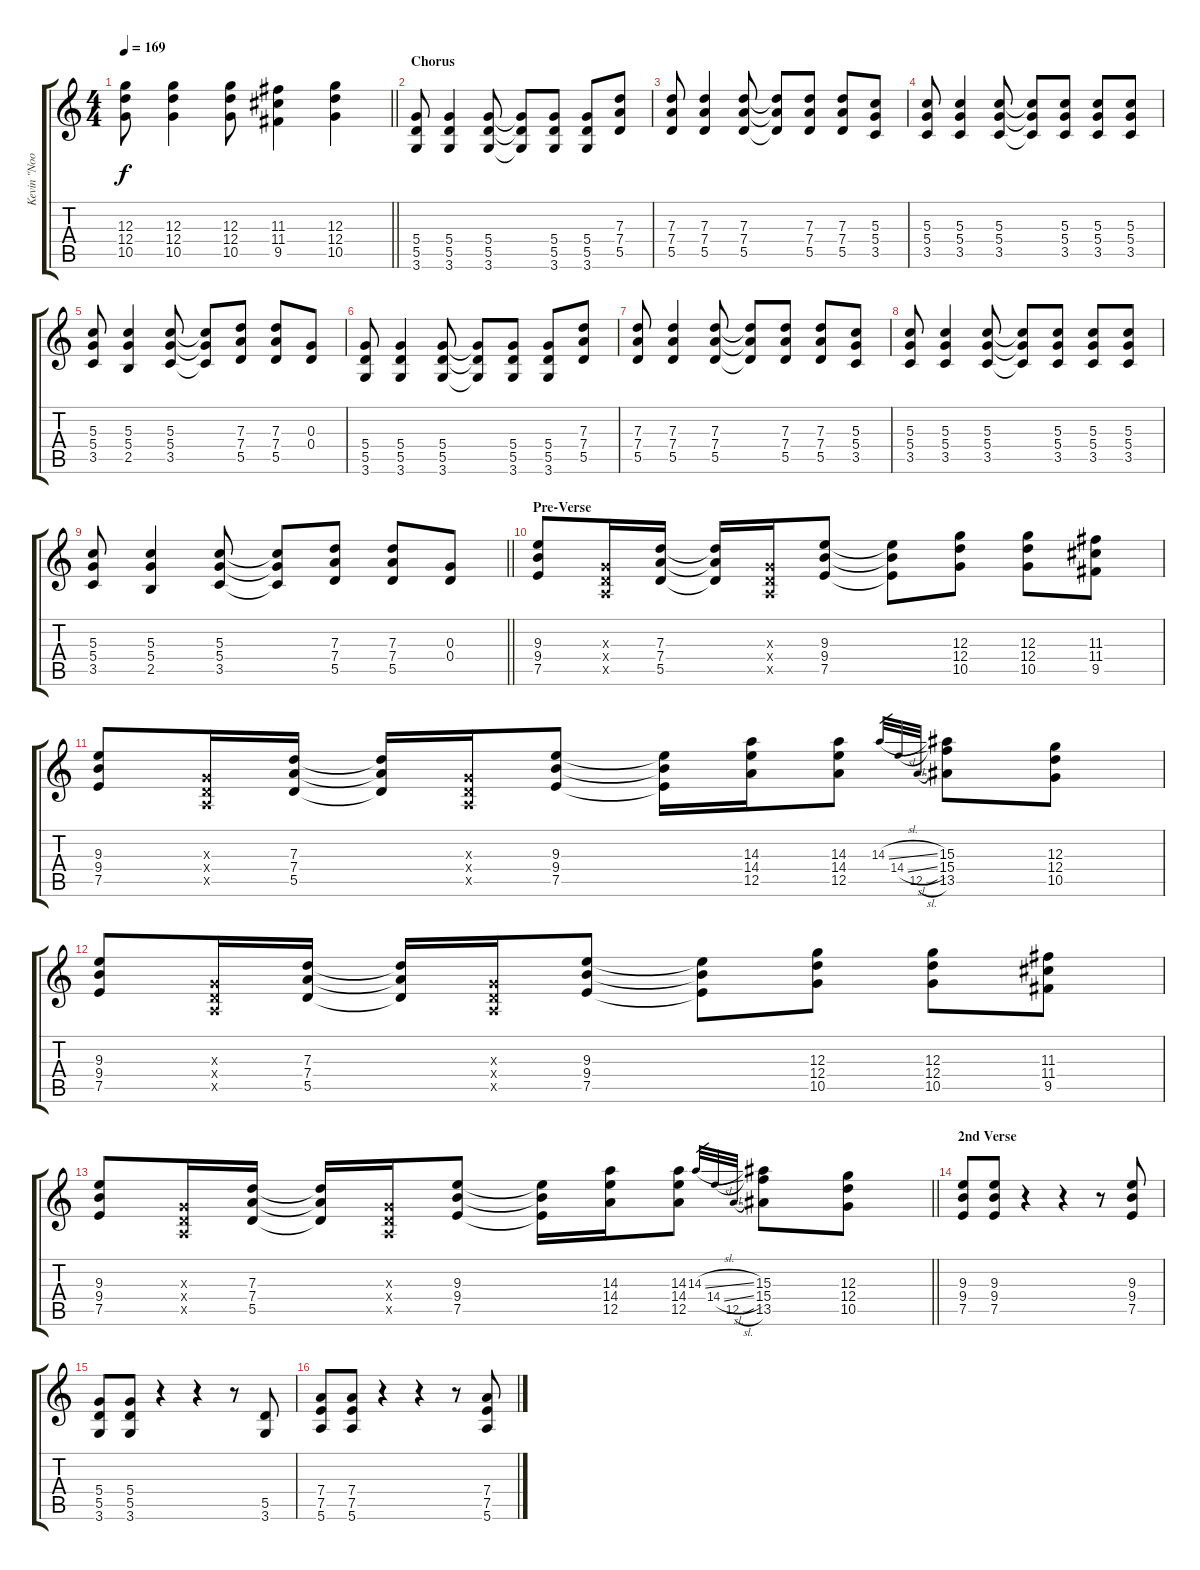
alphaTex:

\track ("Kevin \"Noodles\" Wasserman - Guitar" "Kevin \"Noo") {instrument distortionguitar}
\staff {score tabs}
\tuning (E4 B3 G3 D3 A2 E2) {hide}
\ts (4 4)
\tempo 169
\clef g2
\barLineRight lightlight
\ks c
(12.3 12.4 10.5).8{dy f} (12.3 12.4 10.5).4 (12.3 12.4 10.5).8 (11.3 11.4 9.5).4 (12.3 12.4 10.5).4 |
\section ("" "Chorus")
(5.4 5.5 3.6).8 (5.4 5.5 3.6).4 (5.4 5.5 3.6).8 (5.4{t} 5.5{t} 3.6{t}).8 (5.4 5.5 3.6).8 (5.4 5.5 3.6).8 (7.3 7.4 5.5).8 |
(7.3 7.4 5.5).8 (7.3 7.4 5.5).4 (7.3 7.4 5.5).8 (7.3{t} 7.4{t} 5.5{t}).8 (7.3 7.4 5.5).8 (7.3 7.4 5.5).8 (5.3 5.4 3.5).8 |
(5.3 5.4 3.5).8 (5.3 5.4 3.5).4 (5.3 5.4 3.5).8 (5.3{t} 5.4{t} 3.5{t}).8 (5.3 5.4 3.5).8 (5.3 5.4 3.5).8 (5.3 5.4 3.5).8 |
(5.3 5.4 3.5).8 (5.3 5.4 2.5).4 (5.3 5.4 3.5).8 (5.3{t} 5.4{t} 3.5{t}).8 (7.3 7.4 5.5).8 (7.3 7.4 5.5).8 (0.3 0.4).8 |
(5.4 5.5 3.6).8 (5.4 5.5 3.6).4 (5.4 5.5 3.6).8 (5.4{t} 5.5{t} 3.6{t}).8 (5.4 5.5 3.6).8 (5.4 5.5 3.6).8 (7.3 7.4 5.5).8 |
(7.3 7.4 5.5).8 (7.3 7.4 5.5).4 (7.3 7.4 5.5).8 (7.3{t} 7.4{t} 5.5{t}).8 (7.3 7.4 5.5).8 (7.3 7.4 5.5).8 (5.3 5.4 3.5).8 |
(5.3 5.4 3.5).8 (5.3 5.4 3.5).4 (5.3 5.4 3.5).8 (5.3{t} 5.4{t} 3.5{t}).8 (5.3 5.4 3.5).8 (5.3 5.4 3.5).8 (5.3 5.4 3.5).8 |
\barLineRight lightlight
(5.3 5.4 3.5).8 (5.3 5.4 2.5).4 (5.3 5.4 3.5).8 (5.3{t} 5.4{t} 3.5{t}).8 (7.3 7.4 5.5).8 (7.3 7.4 5.5).8 (0.3 0.4).8 |
\section ("" "Pre-Verse")
(9.3 9.4 7.5).8 (0.3{x} 0.4{x} 0.5{x}).16 (7.3 7.4 5.5).16 (7.3{t} 7.4{t} 5.5{t}).16 (0.3{x} 0.4{x} 0.5{x}).16 (9.3 9.4 7.5).8 (9.3{t} 9.4{t} 7.5{t}).8 (12.3 12.4 10.5).8 (12.3 12.4 10.5).8 (11.3 11.4 9.5).8 |
(9.3 9.4 7.5).8 (0.3{x} 0.4{x} 0.5{x}).16 (7.3 7.4 5.5).16 (7.3{t} 7.4{t} 5.5{t}).16 (0.3{x} 0.4{x} 0.5{x}).16 (9.3 9.4 7.5).8 (9.3{t} 9.4{t} 7.5{t}).16 (14.3 14.4 12.5).16 (14.3 14.4 12.5).8 14.3{sl}.32{gr} 14.4{sl}.32{gr} 12.5{sl}.32{gr} (15.3 15.4 13.5).8 (12.3 12.4 10.5).8 |
(9.3 9.4 7.5).8 (0.3{x} 0.4{x} 0.5{x}).16 (7.3 7.4 5.5).16 (7.3{t} 7.4{t} 5.5{t}).16 (0.3{x} 0.4{x} 0.5{x}).16 (9.3 9.4 7.5).8 (9.3{t} 9.4{t} 7.5{t}).8 (12.3 12.4 10.5).8 (12.3 12.4 10.5).8 (11.3 11.4 9.5).8 |
\barLineRight lightlight
(9.3 9.4 7.5).8 (0.3{x} 0.4{x} 0.5{x}).16 (7.3 7.4 5.5).16 (7.3{t} 7.4{t} 5.5{t}).16 (0.3{x} 0.4{x} 0.5{x}).16 (9.3 9.4 7.5).8 (9.3{t} 9.4{t} 7.5{t}).16 (14.3 14.4 12.5).16 (14.3 14.4 12.5).8 14.3{sl}.32{gr} 14.4{sl}.32{gr} 12.5{sl}.32{gr} (15.3 15.4 13.5).8 (12.3 12.4 10.5).8 |
\section ("" "2nd Verse")
(9.3 9.4 7.5).8 (9.3 9.4 7.5).8 r.4 r.4 r.8 (9.3 9.4 7.5).8 |
(5.4 5.5 3.6).8 (5.4 5.5 3.6).8 r.4 r.4 r.8 (5.5 3.6).8 |
(7.4 7.5 5.6).8 (7.4 7.5 5.6).8 r.4 r.4 r.8 (7.4 7.5 5.6).8
